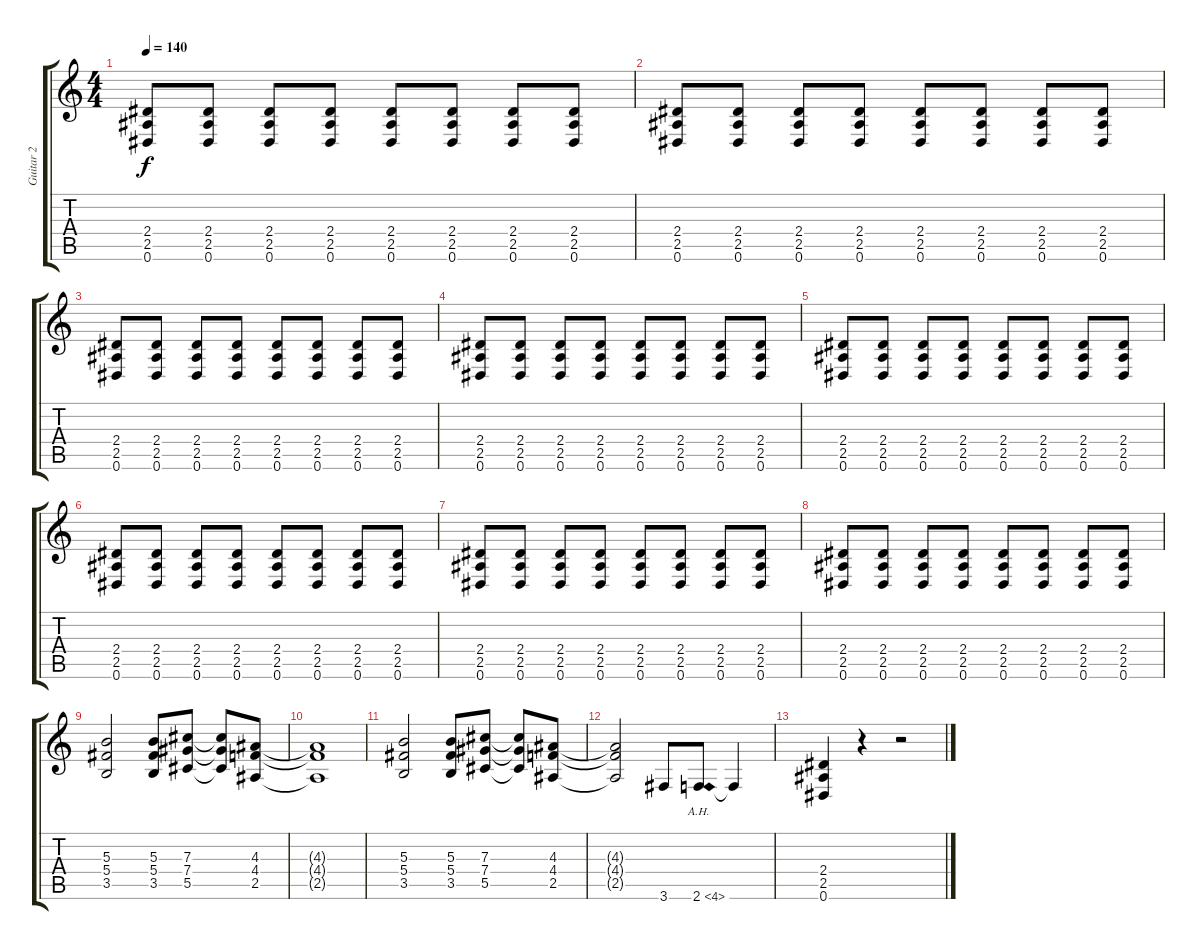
\track ("Guitar 2" "Guitar 2") {instrument distortionguitar}
\staff {score tabs}
\tuning (Eb4 Bb3 Gb3 Db3 Ab2 Eb2) {hide}
\ts (4 4)
\tempo 140
\clef g2
\ks c
(2.4 2.5 0.6).8{dy f} (2.4 2.5 0.6).8 (2.4 2.5 0.6).8 (2.4 2.5 0.6).8 (2.4 2.5 0.6).8 (2.4 2.5 0.6).8 (2.4 2.5 0.6).8 (2.4 2.5 0.6).8 |
(2.4 2.5 0.6).8 (2.4 2.5 0.6).8 (2.4 2.5 0.6).8 (2.4 2.5 0.6).8 (2.4 2.5 0.6).8 (2.4 2.5 0.6).8 (2.4 2.5 0.6).8 (2.4 2.5 0.6).8 |
(2.4 2.5 0.6).8 (2.4 2.5 0.6).8 (2.4 2.5 0.6).8 (2.4 2.5 0.6).8 (2.4 2.5 0.6).8 (2.4 2.5 0.6).8 (2.4 2.5 0.6).8 (2.4 2.5 0.6).8 |
(2.4 2.5 0.6).8 (2.4 2.5 0.6).8 (2.4 2.5 0.6).8 (2.4 2.5 0.6).8 (2.4 2.5 0.6).8 (2.4 2.5 0.6).8 (2.4 2.5 0.6).8 (2.4 2.5 0.6).8 |
(2.4 2.5 0.6).8 (2.4 2.5 0.6).8 (2.4 2.5 0.6).8 (2.4 2.5 0.6).8 (2.4 2.5 0.6).8 (2.4 2.5 0.6).8 (2.4 2.5 0.6).8 (2.4 2.5 0.6).8 |
(2.4 2.5 0.6).8 (2.4 2.5 0.6).8 (2.4 2.5 0.6).8 (2.4 2.5 0.6).8 (2.4 2.5 0.6).8 (2.4 2.5 0.6).8 (2.4 2.5 0.6).8 (2.4 2.5 0.6).8 |
(2.4 2.5 0.6).8 (2.4 2.5 0.6).8 (2.4 2.5 0.6).8 (2.4 2.5 0.6).8 (2.4 2.5 0.6).8 (2.4 2.5 0.6).8 (2.4 2.5 0.6).8 (2.4 2.5 0.6).8 |
(2.4 2.5 0.6).8 (2.4 2.5 0.6).8 (2.4 2.5 0.6).8 (2.4 2.5 0.6).8 (2.4 2.5 0.6).8 (2.4 2.5 0.6).8 (2.4 2.5 0.6).8 (2.4 2.5 0.6).8 |
(5.3 5.4 3.5).2 (5.3 5.4 3.5).8 (7.3 7.4 5.5).8 (7.3{t} 7.4{t} 5.5{t}).8 (4.3 4.4 2.5).8 |
(4.3{t} 4.4{t} 2.5{t}).1 |
(5.3 5.4 3.5).2 (5.3 5.4 3.5).8 (7.3 7.4 5.5).8 (7.3{t} 7.4{t} 5.5{t}).8 (4.3 4.4 2.5).8 |
(4.3{t} 4.4{t} 2.5{t}).2 3.6.8 2.6{ah 2}.8 2.6{t}.4 |
(2.4 2.5 0.6).4 r.4 r.2
